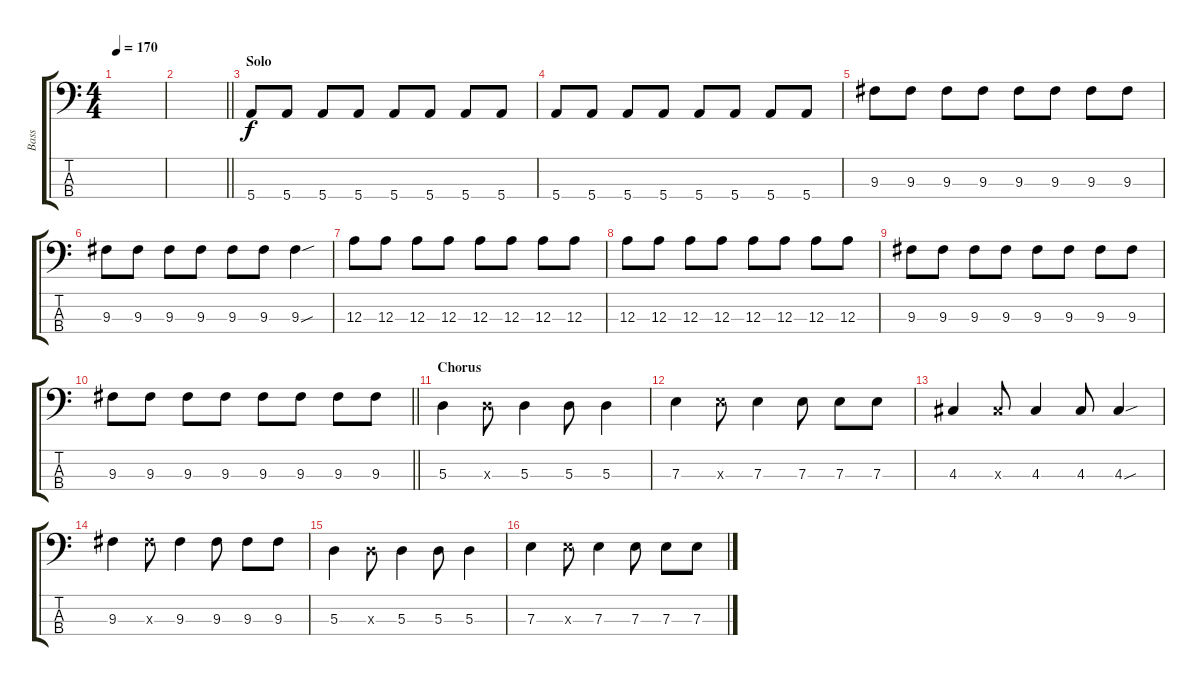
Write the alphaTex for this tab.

\track ("Bass" "Bass") {instrument electricbasspick}
\staff {score tabs}
\tuning (G2 D2 A1 E1) {hide}
\ts (4 4)
\tempo 170
\clef f4
\ks c
|
\barLineRight lightlight
|
\section ("" "Solo")
5.4.8 5.4.8 5.4.8 5.4.8 5.4.8 5.4.8 5.4.8 5.4.8 |
5.4.8 5.4.8 5.4.8 5.4.8 5.4.8 5.4.8 5.4.8 5.4.8 |
9.3.8 9.3.8 9.3.8 9.3.8 9.3.8 9.3.8 9.3.8 9.3.8 |
9.3.8 9.3.8 9.3.8 9.3.8 9.3.8 9.3.8 9.3{sou}.4 |
12.3.8 12.3.8 12.3.8 12.3.8 12.3.8 12.3.8 12.3.8 12.3.8 |
12.3.8 12.3.8 12.3.8 12.3.8 12.3.8 12.3.8 12.3.8 12.3.8 |
9.3.8 9.3.8 9.3.8 9.3.8 9.3.8 9.3.8 9.3.8 9.3.8 |
\barLineRight lightlight
9.3.8 9.3.8 9.3.8 9.3.8 9.3.8 9.3.8 9.3.8 9.3.8 |
\section ("" "Chorus")
5.3.4 5.3{x}.8 5.3.4 5.3.8 5.3.4 |
7.3.4 7.3{x}.8 7.3.4 7.3.8 7.3.8 7.3.8 |
4.3.4 4.3{x}.8 4.3.4 4.3.8 4.3{sou}.4 |
9.3.4 9.3{x}.8 9.3.4 9.3.8 9.3.8 9.3.8 |
5.3.4 5.3{x}.8 5.3.4 5.3.8 5.3.4 |
7.3.4 7.3{x}.8 7.3.4 7.3.8 7.3.8 7.3.8
